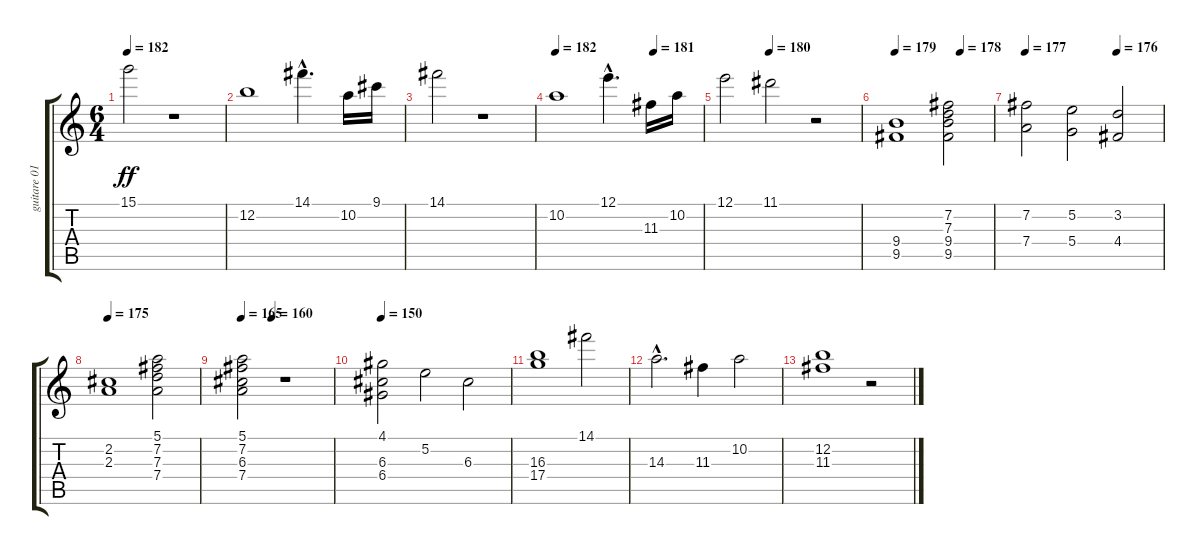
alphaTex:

\track ("guitare 01" "guitare 01") {instrument overdrivenguitar}
\staff {score tabs}
\tuning (E4 B3 G3 D3 A2 E2) {hide}
\ts (6 4)
\tempo 182
\clef g2
\ks c
15.1.2{dy ff} r.1 |
12.2.1 14.1{hac}.4{d} 10.2.16 9.1.16 |
14.1.2 r.1 |
\tempo 182
\tempo (181 0.6666666666666666)
10.2.1 12.1{hac}.4{d} 11.3.16 10.2.16 |
\tempo (180 0.3333333333333333)
12.1.2 11.1.2 r.2 |
\tempo 179
\tempo (178 0.6666666666666666)
(9.4 9.5).1 (7.2 7.3 9.4 9.5).2 |
\tempo 177
\tempo (176 0.6666666666666666)
(7.2 7.4).2 (5.2 5.4).2 (3.2 4.4).2 |
\tempo 175
(2.2 2.3).1 (5.1 7.2 7.3 7.4).2 |
\tempo 165
\tempo (160 0.3333333333333333)
(5.1 7.2 6.3 7.4).2 r.1 |
\tempo 150
(4.1 6.3 6.4).2 5.2.2 6.3.2 |
(16.3 17.4).1 14.1.2 |
14.3{hac}.2{d} 11.3.4 10.2.2 |
(12.2 11.3).1 r.2
